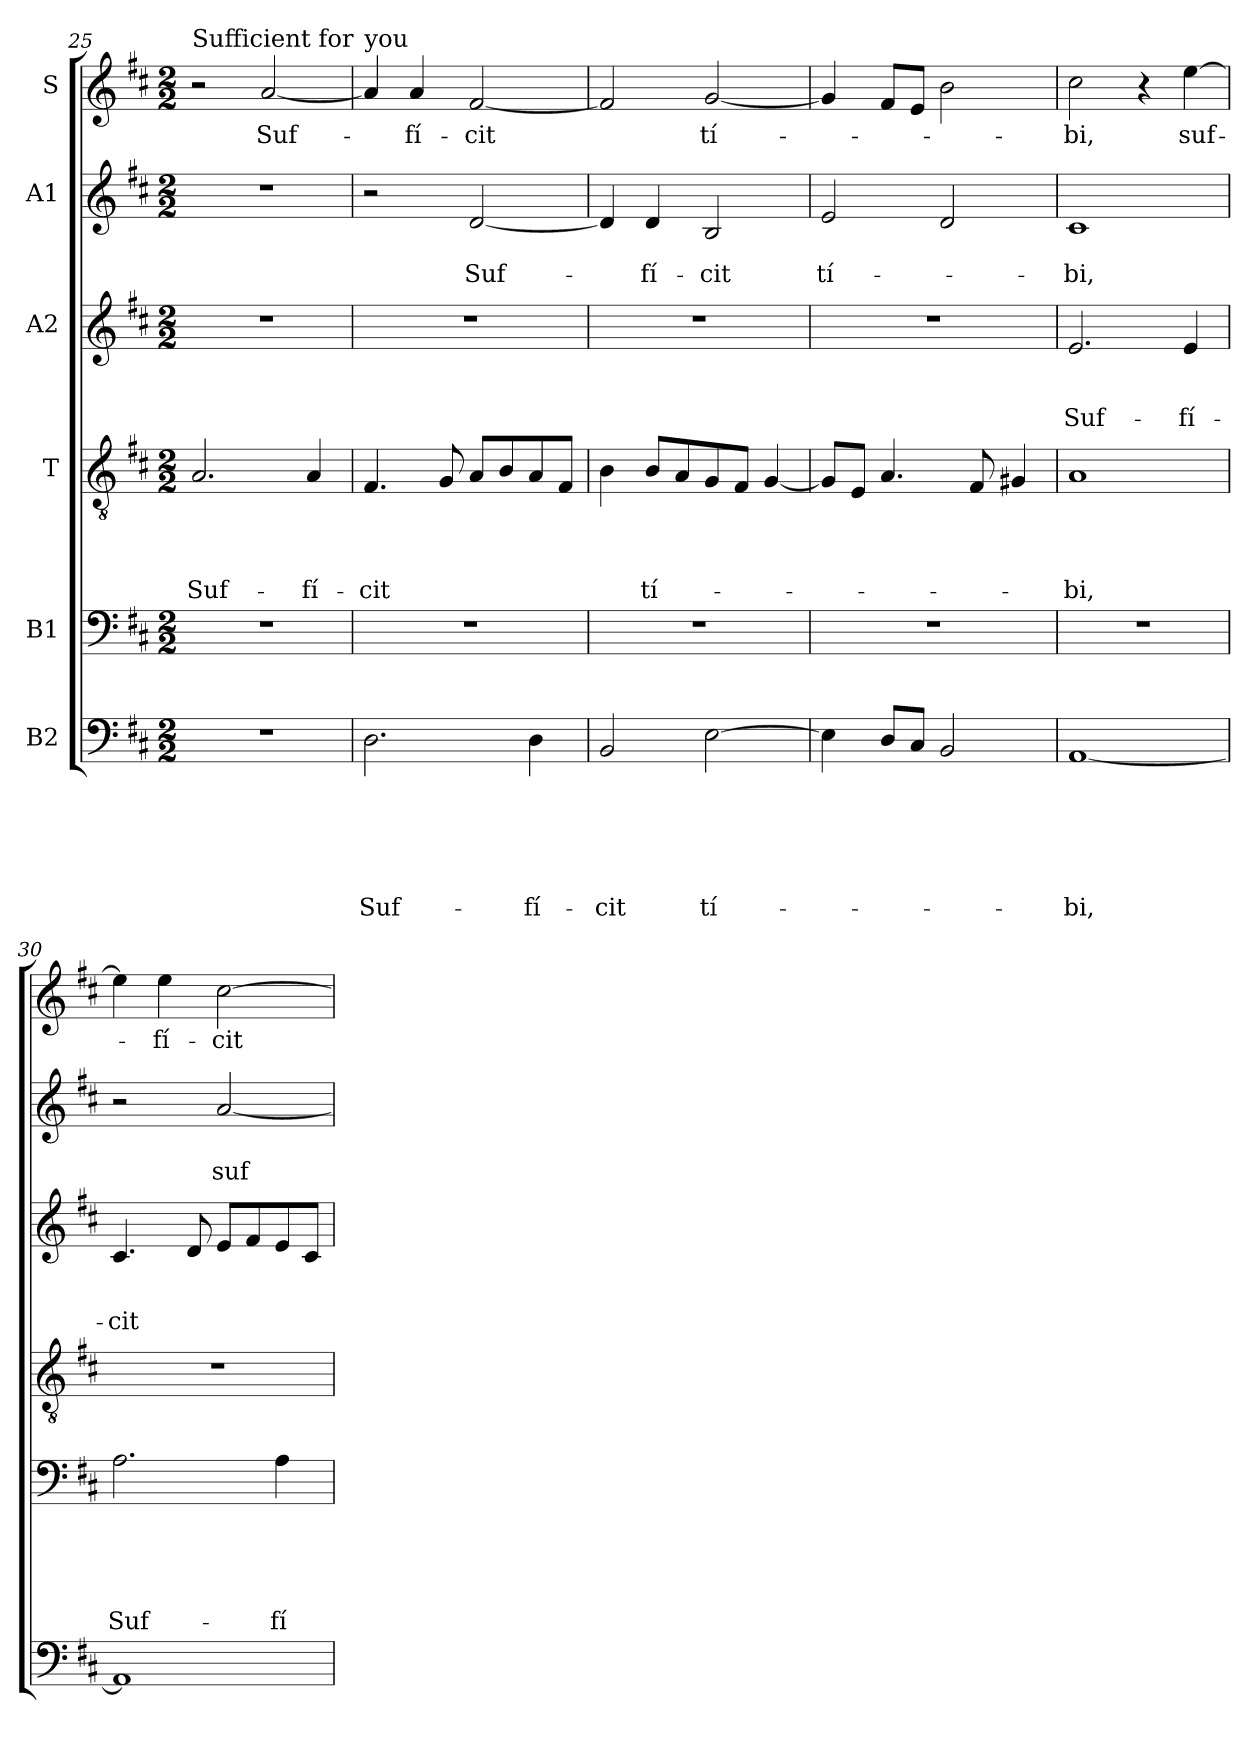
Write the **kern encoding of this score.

**kern	**text	**text	**text	**text	**text	**text	**kern	**text	**text	**text	**text	**text	**kern	**text	**text	**text	**text	**kern	**text	**text	**text	**kern	**text	**text	**kern	**text
*part6	*part6	*part6	*part6	*part6	*part6	*part6	*part5	*part5	*part5	*part5	*part5	*part5	*part4	*part4	*part4	*part4	*part4	*part3	*part3	*part3	*part3	*part2	*part2	*part2	*part1	*part1
*staff6	*staff6	*staff6	*staff6	*staff6	*staff6	*staff6	*staff5	*staff5	*staff5	*staff5	*staff5	*staff5	*staff4	*staff4	*staff4	*staff4	*staff4	*staff3	*staff3	*staff3	*staff3	*staff2	*staff2	*staff2	*staff1	*staff1
*I"B2	*	*	*	*	*	*	*I"B1	*	*	*	*	*	*I"T	*	*	*	*	*I"A2	*	*	*	*I"A1	*	*	*I"S	*
*clefF4	*	*	*	*	*	*	*clefF4	*	*	*	*	*	*clefGv2	*	*	*	*	*clefG2	*	*	*	*clefG2	*	*	*clefG2	*
*k[f#c#]	*	*	*	*	*	*	*k[f#c#]	*	*	*	*	*	*k[f#c#]	*	*	*	*	*k[f#c#]	*	*	*	*k[f#c#]	*	*	*k[f#c#]	*
*D:	*	*	*	*	*	*	*D:	*	*	*	*	*	*D:	*	*	*	*	*D:	*	*	*	*D:	*	*	*D:	*
*M2/2	*	*	*	*	*	*	*M2/2	*	*	*	*	*	*M2/2	*	*	*	*	*M2/2	*	*	*	*M2/2	*	*	*M2/2	*
=25	=25	=25	=25	=25	=25	=25	=25	=25	=25	=25	=25	=25	=25	=25	=25	=25	=25	=25	=25	=25	=25	=25	=25	=25	=25	=25
!	!	!	!	!	!	!	!	!	!	!	!	!	!	!	!	!	!	!	!	!	!	!	!	!	!LO:TX:a:t=Sufficient for	!
!	!	!	!	!	!	!	!	!	!	!	!	!	!	!	!	!	!LO:LY:b	!	!	!	!	!	!	!	!	!
1r	.	.	.	.	.	.	1r	.	.	.	.	.	2.A/	.	.	.	Suf-	1r	.	.	.	1r	.	.	2r	.
!	!	!	!	!	!	!	!	!	!	!	!	!	!	!	!	!	!	!	!	!	!	!	!	!	!	!LO:LY:b
.	.	.	.	.	.	.	.	.	.	.	.	.	.	.	.	.	.	.	.	.	.	.	.	.	[2a/	Suf-
!	!	!	!	!	!	!	!	!	!	!	!	!	!	!	!	!	!LO:LY:b	!	!	!	!	!	!	!	!	!
.	.	.	.	.	.	.	.	.	.	.	.	.	4A/	.	.	.	-fí-	.	.	.	.	.	.	.	.	.
=26	=26	=26	=26	=26	=26	=26	=26	=26	=26	=26	=26	=26	=26	=26	=26	=26	=26	=26	=26	=26	=26	=26	=26	=26	=26	=26
!	!	!	!	!	!	!	!	!	!	!	!	!	!	!	!	!	!	!	!	!	!	!	!	!	!LO:TX:a:t=you	!
!	!	!	!	!	!	!LO:LY:b	!	!	!	!	!	!	!	!	!	!	!LO:LY:b	!	!	!	!	!	!	!	!	!
2.D\	.	.	.	.	.	Suf-	1r	.	.	.	.	.	4.F#/	.	.	.	-cit	1r	.	.	.	2r	.	.	4a/]	.
!	!	!	!	!	!	!	!	!	!	!	!	!	!	!	!	!	!	!	!	!	!	!	!	!	!	!LO:LY:b
.	.	.	.	.	.	.	.	.	.	.	.	.	.	.	.	.	.	.	.	.	.	.	.	.	4a/	-fí-
.	.	.	.	.	.	.	.	.	.	.	.	.	8G/	.	.	.	.	.	.	.	.	.	.	.	.	.
!	!	!	!	!	!	!	!	!	!	!	!	!	!	!	!	!	!	!	!	!	!	!	!	!LO:LY:b	!	!LO:LY:b
.	.	.	.	.	.	.	.	.	.	.	.	.	8A/L	.	.	.	.	.	.	.	.	[2d/	.	Suf-	[2f#/	-cit
.	.	.	.	.	.	.	.	.	.	.	.	.	8B/	.	.	.	.	.	.	.	.	.	.	.	.	.
!	!	!	!	!	!	!LO:LY:b	!	!	!	!	!	!	!	!	!	!	!	!	!	!	!	!	!	!	!	!
4D\	.	.	.	.	.	-fí-	.	.	.	.	.	.	8A/	.	.	.	.	.	.	.	.	.	.	.	.	.
.	.	.	.	.	.	.	.	.	.	.	.	.	8F#/J	.	.	.	.	.	.	.	.	.	.	.	.	.
=27	=27	=27	=27	=27	=27	=27	=27	=27	=27	=27	=27	=27	=27	=27	=27	=27	=27	=27	=27	=27	=27	=27	=27	=27	=27	=27
!	!	!	!	!	!	!LO:LY:b	!	!	!	!	!	!	!	!	!	!	!	!	!	!	!	!	!	!	!	!
2BB/	.	.	.	.	.	-cit	1r	.	.	.	.	.	4B\	.	.	.	.	1r	.	.	.	4d/]	.	.	2f#/]	.
!	!	!	!	!	!	!	!	!	!	!	!	!	!	!	!	!	!LO:LY:b	!	!	!	!	!	!	!LO:LY:b	!	!
.	.	.	.	.	.	.	.	.	.	.	.	.	8B/L	.	.	.	tí-	.	.	.	.	4d/	.	-fí-	.	.
.	.	.	.	.	.	.	.	.	.	.	.	.	8A/	.	.	.	.	.	.	.	.	.	.	.	.	.
!	!	!	!	!	!	!LO:LY:b	!	!	!	!	!	!	!	!	!	!	!	!	!	!	!	!	!	!LO:LY:b	!	!LO:LY:b
[2E\	.	.	.	.	.	tí-	.	.	.	.	.	.	8G/	.	.	.	.	.	.	.	.	2B/	.	-cit	[2g/	tí-
.	.	.	.	.	.	.	.	.	.	.	.	.	8F#/J	.	.	.	.	.	.	.	.	.	.	.	.	.
.	.	.	.	.	.	.	.	.	.	.	.	.	[4G/	.	.	.	.	.	.	.	.	.	.	.	.	.
=28	=28	=28	=28	=28	=28	=28	=28	=28	=28	=28	=28	=28	=28	=28	=28	=28	=28	=28	=28	=28	=28	=28	=28	=28	=28	=28
!	!	!	!	!	!	!	!	!	!	!	!	!	!	!	!	!	!	!	!	!	!	!	!	!LO:LY:b	!	!
4E\]	.	.	.	.	.	.	1r	.	.	.	.	.	8G/L]	.	.	.	.	1r	.	.	.	2e/	.	tí-	4g/]	.
.	.	.	.	.	.	.	.	.	.	.	.	.	8E/J	.	.	.	.	.	.	.	.	.	.	.	.	.
8D/L	.	.	.	.	.	.	.	.	.	.	.	.	4.A/	.	.	.	.	.	.	.	.	.	.	.	8f#/L	.
8C#/J	.	.	.	.	.	.	.	.	.	.	.	.	.	.	.	.	.	.	.	.	.	.	.	.	8e/J	.
2BB/	.	.	.	.	.	.	.	.	.	.	.	.	.	.	.	.	.	.	.	.	.	2d/	.	.	2b\	.
.	.	.	.	.	.	.	.	.	.	.	.	.	8F#/	.	.	.	.	.	.	.	.	.	.	.	.	.
.	.	.	.	.	.	.	.	.	.	.	.	.	4G#i/	.	.	.	.	.	.	.	.	.	.	.	.	.
=29	=29	=29	=29	=29	=29	=29	=29	=29	=29	=29	=29	=29	=29	=29	=29	=29	=29	=29	=29	=29	=29	=29	=29	=29	=29	=29
!	!	!	!	!	!	!LO:LY:b	!	!	!	!	!	!	!	!	!	!	!LO:LY:b	!	!	!	!LO:LY:b	!	!	!LO:LY:b	!	!LO:LY:b
[1AA	.	.	.	.	.	-bi,	1r	.	.	.	.	.	1A	.	.	.	-bi,	2.e/	.	.	Suf-	1c#	.	-bi,	2cc#\	-bi,
.	.	.	.	.	.	.	.	.	.	.	.	.	.	.	.	.	.	.	.	.	.	.	.	.	4r	.
!	!	!	!	!	!	!	!	!	!	!	!	!	!	!	!	!	!	!	!	!	!LO:LY:b	!	!	!	!	!LO:LY:b
.	.	.	.	.	.	.	.	.	.	.	.	.	.	.	.	.	.	4e/	.	.	-fí-	.	.	.	[4ee\	suf-
!!LO:PB:g=z
=30	=30	=30	=30	=30	=30	=30	=30	=30	=30	=30	=30	=30	=30	=30	=30	=30	=30	=30	=30	=30	=30	=30	=30	=30	=30	=30
!	!	!	!	!	!	!	!	!	!	!	!	!LO:LY:b	!	!	!	!	!	!	!	!	!LO:LY:b	!	!	!	!	!
1AA]	.	.	.	.	.	.	2.A\	.	.	.	.	Suf-	1r	.	.	.	.	4.c#/	.	.	-cit	2r	.	.	4ee\]	.
!	!	!	!	!	!	!	!	!	!	!	!	!	!	!	!	!	!	!	!	!	!	!	!	!	!	!LO:LY:b
.	.	.	.	.	.	.	.	.	.	.	.	.	.	.	.	.	.	.	.	.	.	.	.	.	4ee\	-fí-
.	.	.	.	.	.	.	.	.	.	.	.	.	.	.	.	.	.	8d/	.	.	.	.	.	.	.	.
!	!	!	!	!	!	!	!	!	!	!	!	!	!	!	!	!	!	!	!	!	!	!	!	!LO:LY:b	!	!LO:LY:b
.	.	.	.	.	.	.	.	.	.	.	.	.	.	.	.	.	.	8e/L	.	.	.	[2a/	.	suf-	[2cc#\	-cit
.	.	.	.	.	.	.	.	.	.	.	.	.	.	.	.	.	.	8f#/	.	.	.	.	.	.	.	.
!	!	!	!	!	!	!	!	!	!	!	!	!LO:LY:b	!	!	!	!	!	!	!	!	!	!	!	!	!	!
.	.	.	.	.	.	.	4A\	.	.	.	.	-fí-	.	.	.	.	.	8e/	.	.	.	.	.	.	.	.
.	.	.	.	.	.	.	.	.	.	.	.	.	.	.	.	.	.	8c#/J	.	.	.	.	.	.	.	.
=	=	=	=	=	=	=	=	=	=	=	=	=	=	=	=	=	=	=	=	=	=	=	=	=	=	=
*-	*-	*-	*-	*-	*-	*-	*-	*-	*-	*-	*-	*-	*-	*-	*-	*-	*-	*-	*-	*-	*-	*-	*-	*-	*-	*-
